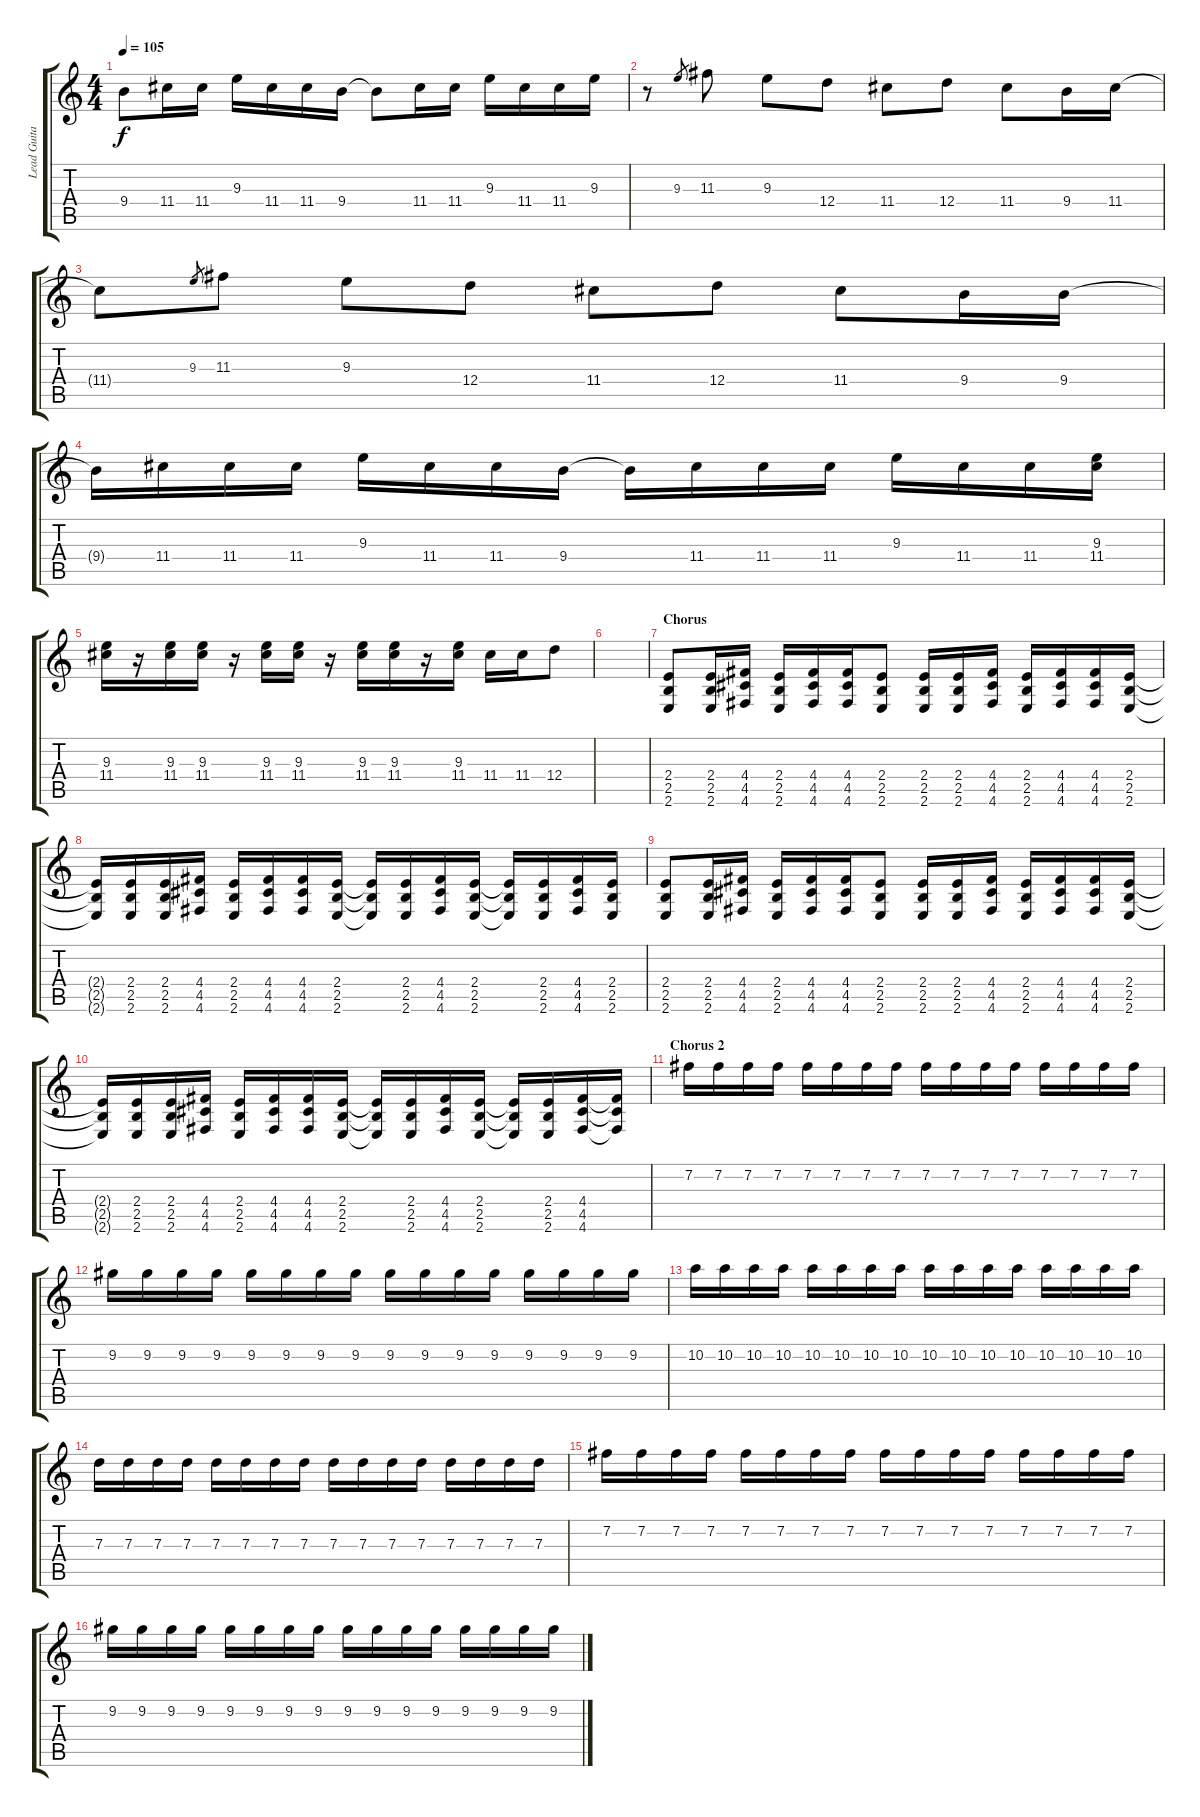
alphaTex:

\track ("Lead Guitar" "Lead Guita") {instrument distortionguitar}
\staff {score tabs}
\tuning (E4 B3 G3 D3 A2 D2) {hide}
\ts (4 4)
\tempo 105
\clef g2
\ks c
9.4{t}.8{dy f} 11.4.16 11.4.16 9.3.16 11.4.16 11.4.16 9.4.16 9.4{t}.8 11.4.16 11.4.16 9.3.16 11.4.16 11.4.16 9.3.16 |
r.8 9.3.8{gr} 11.3.8 9.3.8 12.4.8 11.4.8 12.4.8 11.4.8 9.4.16 11.4.16 |
11.4{t}.8 9.3.8{gr} 11.3.8 9.3.8 12.4.8 11.4.8 12.4.8 11.4.8 9.4.16 9.4.16 |
9.4{t}.16 11.4.16 11.4.16 11.4.16 9.3.16 11.4.16 11.4.16 9.4.16 9.4{t}.16 11.4.16 11.4.16 11.4.16 9.3.16 11.4.16 11.4.16 (9.3 11.4).16 |
(9.3 11.4).16 r.16 (9.3 11.4).16 (9.3 11.4).16 r.16 (9.3 11.4).16 (9.3 11.4).16 r.16 (9.3 11.4).16 (9.3 11.4).16 r.16 (9.3 11.4).16 11.4.16 11.4.16 12.4.8 |
|
\section ("" "Chorus")
(2.4 2.5 2.6).8{balance 8} (2.4 2.5 2.6).16 (4.4 4.5 4.6).16 (2.4 2.5 2.6).16 (4.4 4.5 4.6).16 (4.4 4.5 4.6).16 (2.4 2.5 2.6).8 (2.4 2.5 2.6).16 (2.4 2.5 2.6).16 (4.4 4.5 4.6).16 (2.4 2.5 2.6).16 (4.4 4.5 4.6).16 (4.4 4.5 4.6).16 (2.4 2.5 2.6).16 |
(2.4{t} 2.5{t} 2.6{t}).16 (2.4 2.5 2.6).16 (2.4 2.5 2.6).16 (4.4 4.5 4.6).16 (2.4 2.5 2.6).16 (4.4 4.5 4.6).16 (4.4 4.5 4.6).16 (2.4 2.5 2.6).16 (2.4{t} 2.5{t} 2.6{t}).16 (2.4 2.5 2.6).16 (4.4 4.5 4.6).16 (2.4 2.5 2.6).16 (2.4{t} 2.5{t} 2.6{t}).16 (2.4 2.5 2.6).16 (4.4 4.5 4.6).16 (2.4 2.5 2.6).16 |
(2.4 2.5 2.6).8 (2.4 2.5 2.6).16 (4.4 4.5 4.6).16 (2.4 2.5 2.6).16 (4.4 4.5 4.6).16 (4.4 4.5 4.6).16 (2.4 2.5 2.6).8 (2.4 2.5 2.6).16 (2.4 2.5 2.6).16 (4.4 4.5 4.6).16 (2.4 2.5 2.6).16 (4.4 4.5 4.6).16 (4.4 4.5 4.6).16 (2.4 2.5 2.6).16 |
(2.4{t} 2.5{t} 2.6{t}).16 (2.4 2.5 2.6).16 (2.4 2.5 2.6).16 (4.4 4.5 4.6).16 (2.4 2.5 2.6).16 (4.4 4.5 4.6).16 (4.4 4.5 4.6).16 (2.4 2.5 2.6).16 (2.4{t} 2.5{t} 2.6{t}).16 (2.4 2.5 2.6).16 (4.4 4.5 4.6).16 (2.4 2.5 2.6).16 (2.4{t} 2.5{t} 2.6{t}).16 (2.4 2.5 2.6).16 (4.4 4.5 4.6).16 (4.4{t} 4.5{t} 4.6{t}).16 |
\section ("" "Chorus 2")
7.2.16 7.2.16 7.2.16 7.2.16 7.2.16 7.2.16 7.2.16 7.2.16 7.2.16 7.2.16 7.2.16 7.2.16 7.2.16 7.2.16 7.2.16 7.2.16 |
9.2.16 9.2.16 9.2.16 9.2.16 9.2.16 9.2.16 9.2.16 9.2.16 9.2.16 9.2.16 9.2.16 9.2.16 9.2.16 9.2.16 9.2.16 9.2.16 |
10.2.16 10.2.16 10.2.16 10.2.16 10.2.16 10.2.16 10.2.16 10.2.16 10.2.16 10.2.16 10.2.16 10.2.16 10.2.16 10.2.16 10.2.16 10.2.16 |
7.3.16 7.3.16 7.3.16 7.3.16 7.3.16 7.3.16 7.3.16 7.3.16 7.3.16 7.3.16 7.3.16 7.3.16 7.3.16 7.3.16 7.3.16 7.3.16 |
7.2.16 7.2.16 7.2.16 7.2.16 7.2.16 7.2.16 7.2.16 7.2.16 7.2.16 7.2.16 7.2.16 7.2.16 7.2.16 7.2.16 7.2.16 7.2.16 |
9.2.16 9.2.16 9.2.16 9.2.16 9.2.16 9.2.16 9.2.16 9.2.16 9.2.16 9.2.16 9.2.16 9.2.16 9.2.16 9.2.16 9.2.16 9.2.16
